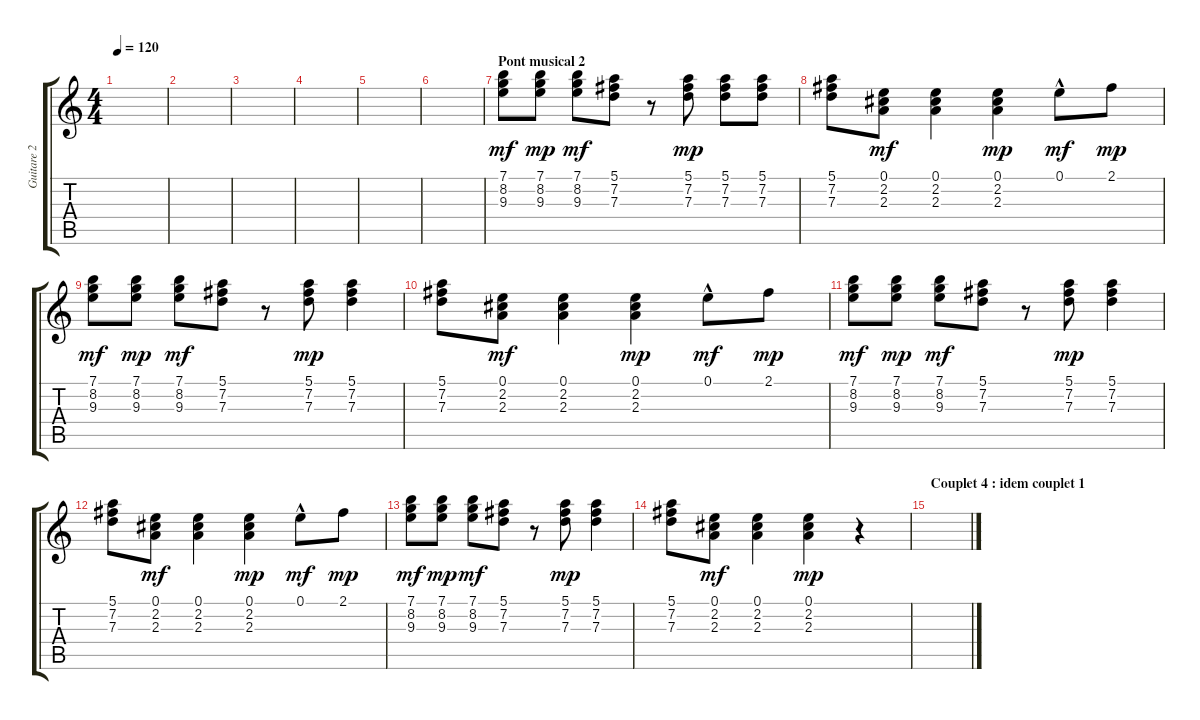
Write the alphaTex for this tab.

\track ("Guitare 2" "Guitare 2") {instrument electricguitarjazz}
\staff {score tabs}
\tuning (E4 B3 G3 D3 A2 E2) {hide}
\ts (4 4)
\tempo 120
\clef g2
\ks c
|
|
|
|
|
|
\section ("" "Pont musical 2")
(7.1 8.2 9.3).8{dy mf} (7.1 8.2 9.3).8{dy mp} (7.1 8.2 9.3).8{dy mf} (5.1 7.2 7.3).8 r.8 (5.1 7.2 7.3).8{dy mp} (5.1 7.2 7.3).8 (5.1 7.2 7.3).8 |
(5.1 7.2 7.3).8 (0.1 2.2 2.3).8{dy mf} (0.1 2.2 2.3).4 (0.1 2.2 2.3).4{dy mp} 0.1{hac}.8{dy mf} 2.1.8{dy mp} |
(7.1 8.2 9.3).8{dy mf} (7.1 8.2 9.3).8{dy mp} (7.1 8.2 9.3).8{dy mf} (5.1 7.2 7.3).8 r.8 (5.1 7.2 7.3).8{dy mp} (5.1 7.2 7.3).4 |
(5.1 7.2 7.3).8 (0.1 2.2 2.3).8{dy mf} (0.1 2.2 2.3).4 (0.1 2.2 2.3).4{dy mp} 0.1{hac}.8{dy mf} 2.1.8{dy mp} |
(7.1 8.2 9.3).8{dy mf} (7.1 8.2 9.3).8{dy mp} (7.1 8.2 9.3).8{dy mf} (5.1 7.2 7.3).8 r.8 (5.1 7.2 7.3).8{dy mp} (5.1 7.2 7.3).4 |
(5.1 7.2 7.3).8 (0.1 2.2 2.3).8{dy mf} (0.1 2.2 2.3).4 (0.1 2.2 2.3).4{dy mp} 0.1{hac}.8{dy mf} 2.1.8{dy mp} |
(7.1 8.2 9.3).8{dy mf} (7.1 8.2 9.3).8{dy mp} (7.1 8.2 9.3).8{dy mf} (5.1 7.2 7.3).8 r.8 (5.1 7.2 7.3).8{dy mp} (5.1 7.2 7.3).4 |
(5.1 7.2 7.3).8 (0.1 2.2 2.3).8{dy mf} (0.1 2.2 2.3).4 (0.1 2.2 2.3).4{dy mp} r.4 |
\section ("" "Couplet 4 : idem couplet 1")
